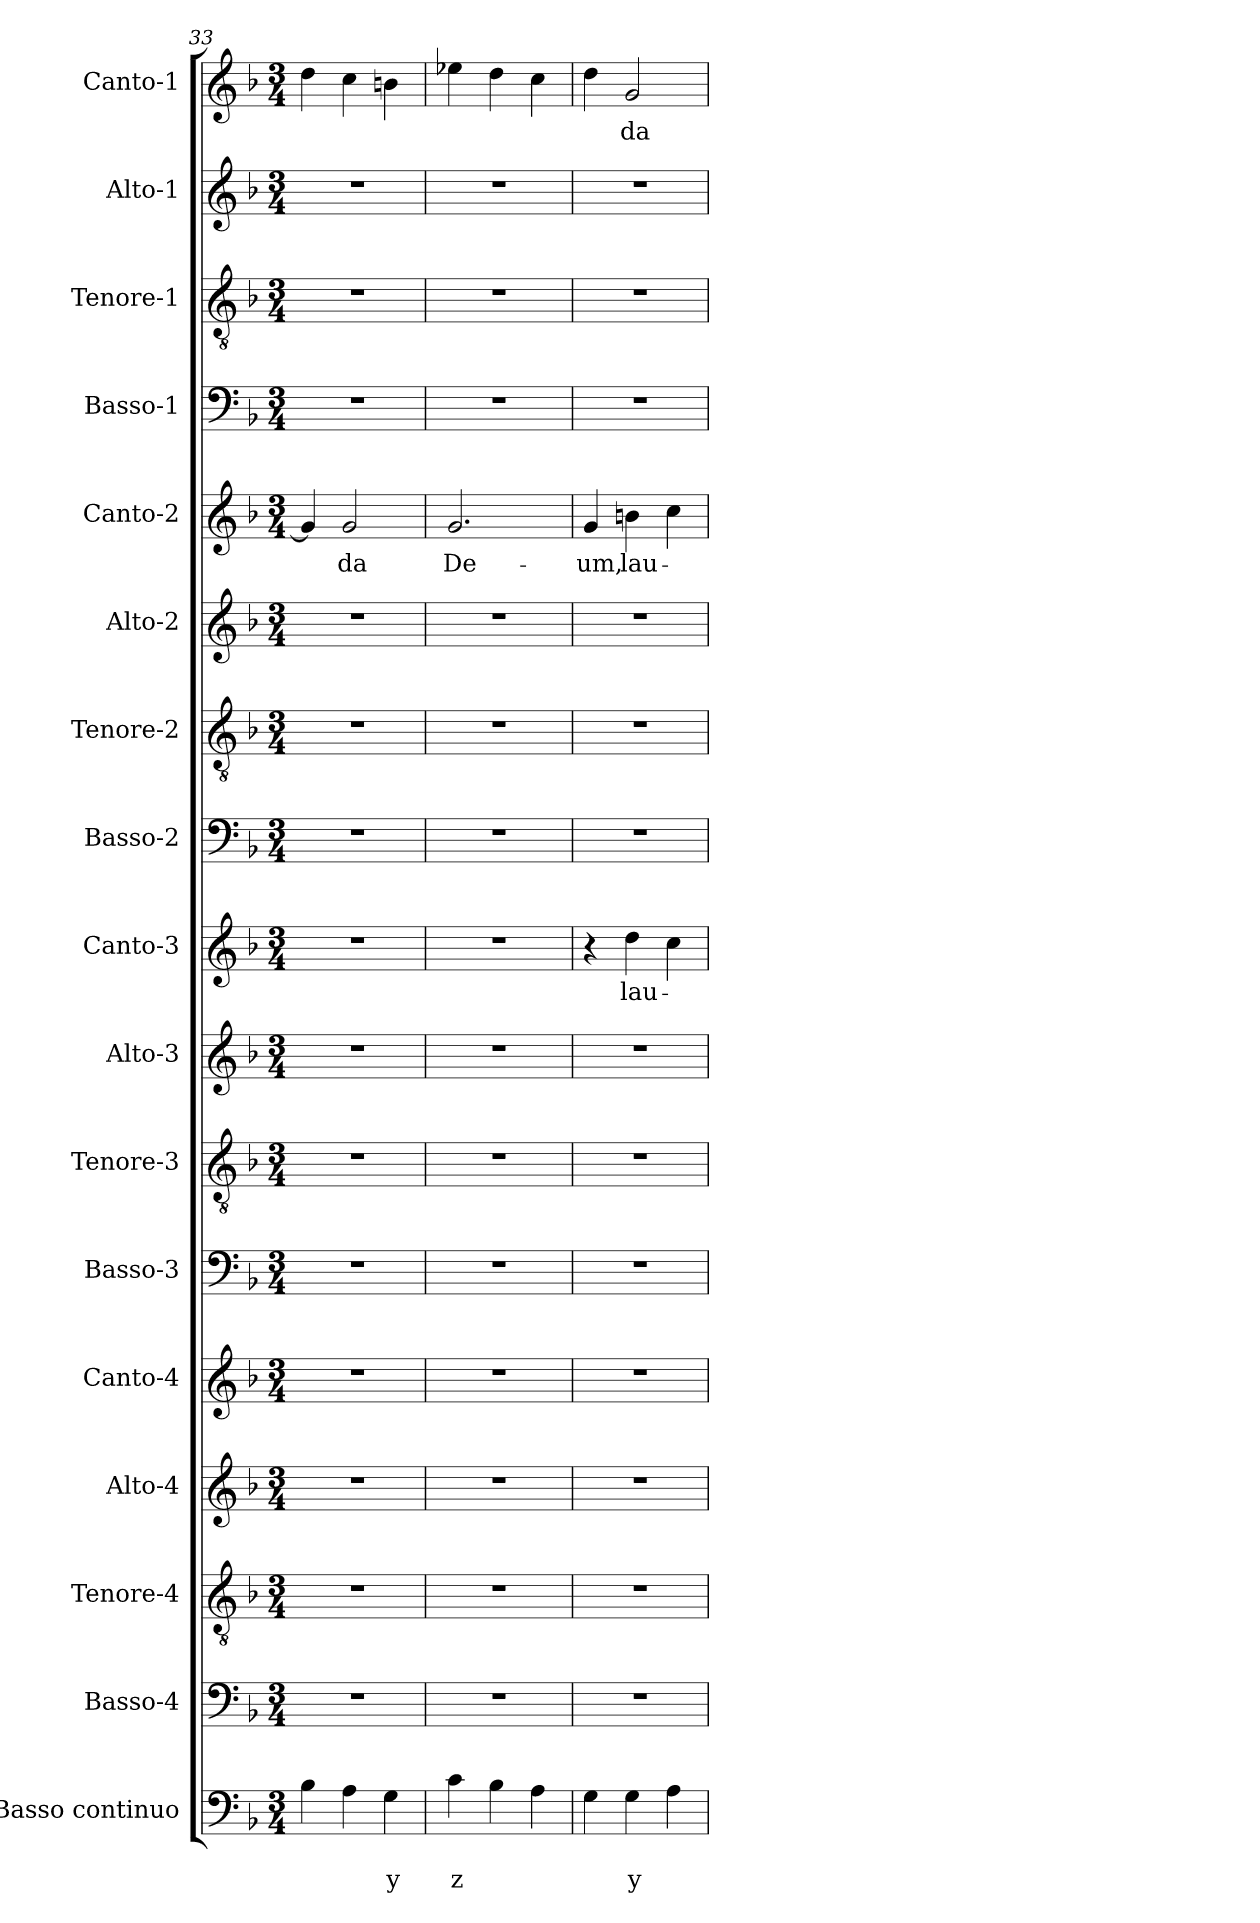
**kern	**text	**text	**kern	**kern	**kern	**kern	**kern	**kern	**kern	**kern	**text	**kern	**kern	**kern	**kern	**text	**kern	**kern	**kern	**kern	**text
*part17	*part17	*part17	*part16	*part15	*part14	*part13	*part12	*part11	*part10	*part9	*part9	*part8	*part7	*part6	*part5	*part5	*part4	*part3	*part2	*part1	*part1
*staff17	*staff17	*staff17	*staff16	*staff15	*staff14	*staff13	*staff12	*staff11	*staff10	*staff9	*staff9	*staff8	*staff7	*staff6	*staff5	*staff5	*staff4	*staff3	*staff2	*staff1	*staff1
*I"Basso continuo	*	*	*I"Basso-4	*I"Tenore-4	*I"Alto-4	*I"Canto-4	*I"Basso-3	*I"Tenore-3	*I"Alto-3	*I"Canto-3	*	*I"Basso-2	*I"Tenore-2	*I"Alto-2	*I"Canto-2	*	*I"Basso-1	*I"Tenore-1	*I"Alto-1	*I"Canto-1	*
*I'BC	*	*	*I'B4	*I'T4	*I'A4	*I'C4	*I'B3	*I'T3	*I'A3	*I'C3	*	*I'B2	*I'T2	*I'A2	*I'C2	*	*I'B1	*I'T1	*I'A1	*I'C1	*
*clefF4	*	*	*clefF4	*clefGv2	*clefG2	*clefG2	*clefF4	*clefGv2	*clefG2	*clefG2	*	*clefF4	*clefGv2	*clefG2	*clefG2	*	*clefF4	*clefGv2	*clefG2	*clefG2	*
*k[b-]	*	*	*k[b-]	*k[b-]	*k[b-]	*k[b-]	*k[b-]	*k[b-]	*k[b-]	*k[b-]	*	*k[b-]	*k[b-]	*k[b-]	*k[b-]	*	*k[b-]	*k[b-]	*k[b-]	*k[b-]	*
*F:	*	*	*F:	*F:	*F:	*F:	*F:	*F:	*F:	*F:	*	*F:	*F:	*F:	*F:	*	*F:	*F:	*F:	*F:	*
*M3/4	*	*	*M3/4	*M3/4	*M3/4	*M3/4	*M3/4	*M3/4	*M3/4	*M3/4	*	*M3/4	*M3/4	*M3/4	*M3/4	*	*M3/4	*M3/4	*M3/4	*M3/4	*
=33	=33	=33	=33	=33	=33	=33	=33	=33	=33	=33	=33	=33	=33	=33	=33	=33	=33	=33	=33	=33	=33
4B-\	.	.	2.r	2.r	2.r	2.r	2.r	2.r	2.r	2.r	.	2.r	2.r	2.r	4g/]	.	2.r	2.r	2.r	4dd\	.
!	!	!	!	!	!	!	!	!	!	!	!	!	!	!	!	!LO:LY:b	!	!	!	!	!
4A\	.	.	.	.	.	.	.	.	.	.	.	.	.	.	2g/	-da	.	.	.	4cc\	.
!	!	!LO:LY:b	!	!	!	!	!	!	!	!	!	!	!	!	!	!	!	!	!	!	!
4G\	.	y	.	.	.	.	.	.	.	.	.	.	.	.	.	.	.	.	.	4bn\	.
!!LO:PB:g=z
=34	=34	=34	=34	=34	=34	=34	=34	=34	=34	=34	=34	=34	=34	=34	=34	=34	=34	=34	=34	=34	=34
!	!	!LO:LY:b	!	!	!	!	!	!	!	!	!	!	!	!	!	!	!	!	!	!	!
!	!	!	!	!	!	!	!	!	!	!	!	!	!	!	!	!LO:LY:b	!	!	!	!	!
4c\	.	z	2.r	2.r	2.r	2.r	2.r	2.r	2.r	2.r	.	2.r	2.r	2.r	2.g/	De-	2.r	2.r	2.r	4ee-X\	.
4B-\	.	.	.	.	.	.	.	.	.	.	.	.	.	.	.	.	.	.	.	4dd\	.
4A\	.	.	.	.	.	.	.	.	.	.	.	.	.	.	.	.	.	.	.	4cc\	.
=35	=35	=35	=35	=35	=35	=35	=35	=35	=35	=35	=35	=35	=35	=35	=35	=35	=35	=35	=35	=35	=35
!	!	!	!	!	!	!	!	!	!	!	!	!	!	!	!	!LO:LY:b	!	!	!	!	!
4G\	.	.	2.r	2.r	2.r	2.r	2.r	2.r	2.r	4r	.	2.r	2.r	2.r	4g/	-um,	2.r	2.r	2.r	4dd\	.
!	!	!LO:LY:b	!	!	!	!	!	!	!	!	!	!	!	!	!	!	!	!	!	!	!
!	!	!	!	!	!	!	!	!	!	!	!LO:LY:b	!	!	!	!	!	!	!	!	!	!
!	!	!	!	!	!	!	!	!	!	!	!	!	!	!	!	!LO:LY:b	!	!	!	!	!
!	!	!	!	!	!	!	!	!	!	!	!	!	!	!	!	!	!	!	!	!	!LO:LY:b
4G\	.	y	.	.	.	.	.	.	.	4dd\	lau-	.	.	.	4bn\	lau-	.	.	.	2g/	-da
4A\	.	.	.	.	.	.	.	.	.	4cc\	.	.	.	.	4cc\	.	.	.	.	.	.
=	=	=	=	=	=	=	=	=	=	=	=	=	=	=	=	=	=	=	=	=	=
*-	*-	*-	*-	*-	*-	*-	*-	*-	*-	*-	*-	*-	*-	*-	*-	*-	*-	*-	*-	*-	*-
